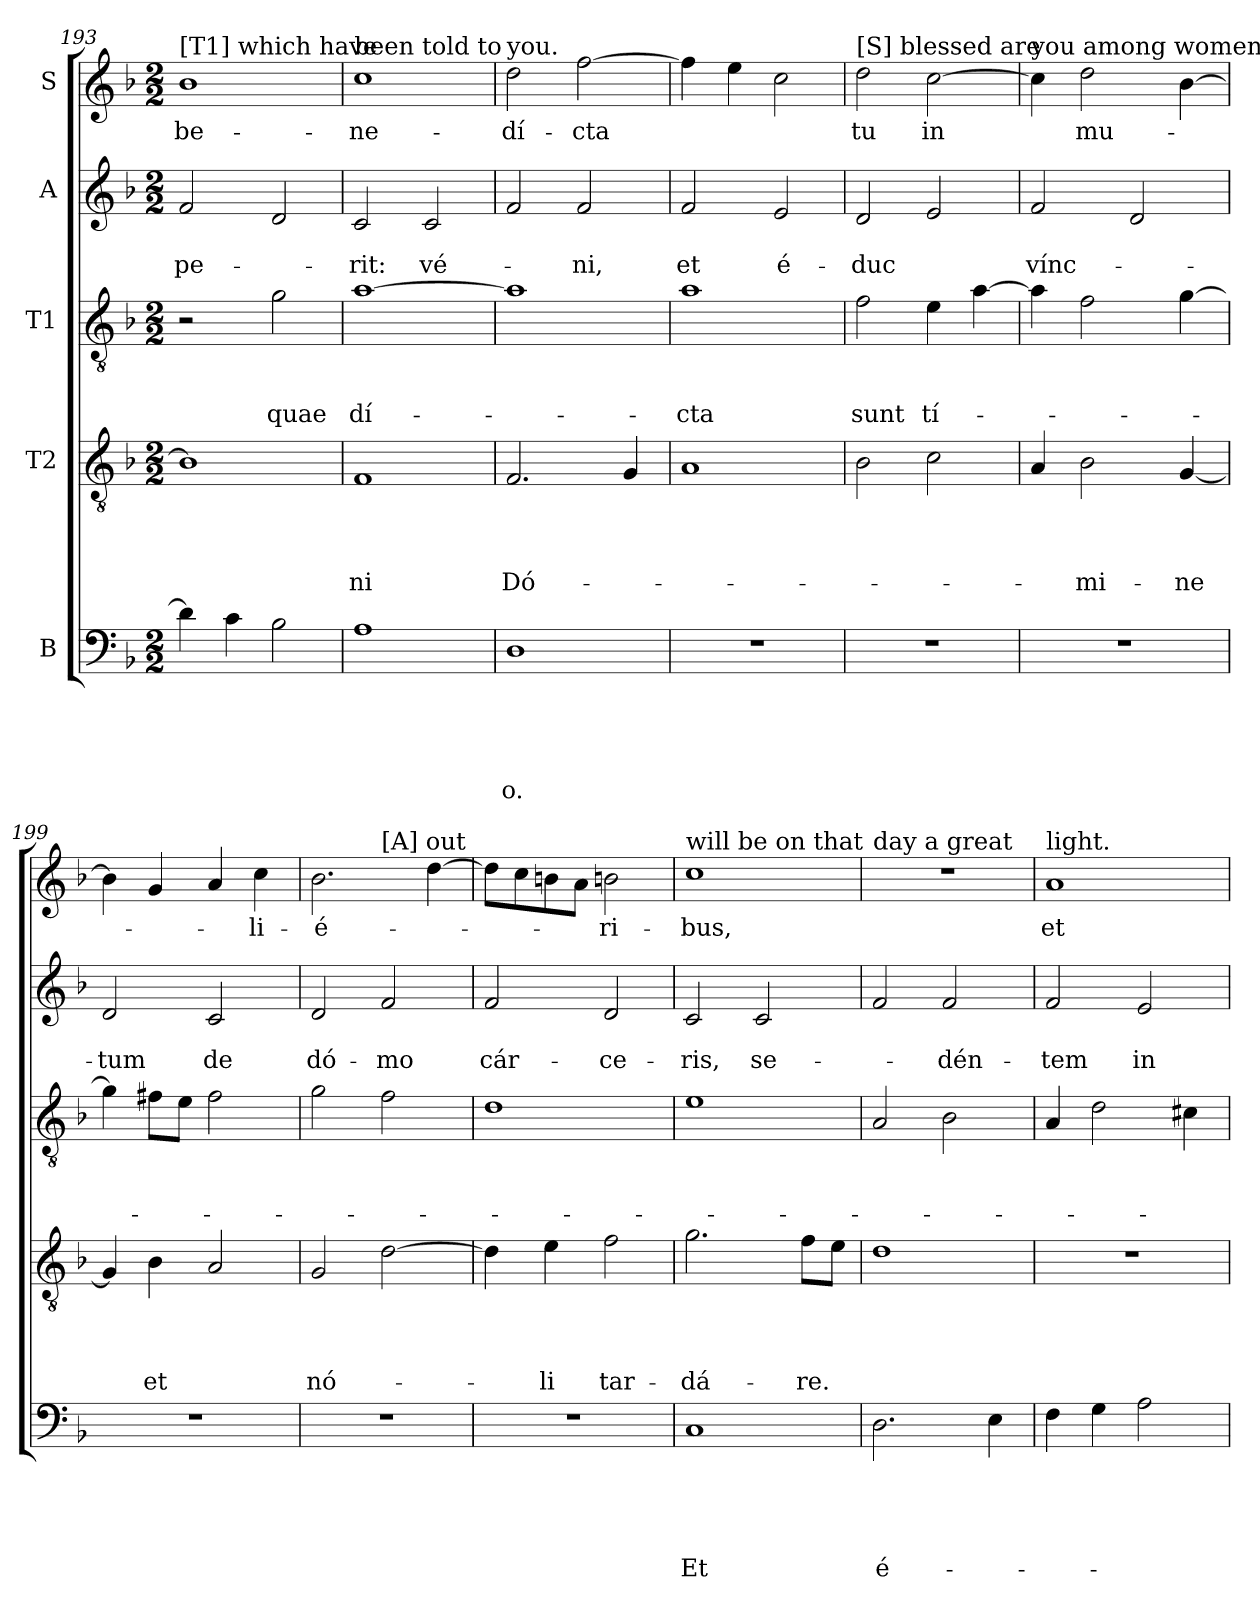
**kern	**text	**text	**text	**text	**text	**kern	**text	**text	**text	**text	**kern	**text	**text	**text	**kern	**text	**text	**kern	**text
*part5	*part5	*part5	*part5	*part5	*part5	*part4	*part4	*part4	*part4	*part4	*part3	*part3	*part3	*part3	*part2	*part2	*part2	*part1	*part1
*staff5	*staff5	*staff5	*staff5	*staff5	*staff5	*staff4	*staff4	*staff4	*staff4	*staff4	*staff3	*staff3	*staff3	*staff3	*staff2	*staff2	*staff2	*staff1	*staff1
*I"B	*	*	*	*	*	*I"T2	*	*	*	*	*I"T1	*	*	*	*I"A	*	*	*I"S	*
!!LO:LB:g=z
*clefF4	*	*	*	*	*	*clefGv2	*	*	*	*	*clefGv2	*	*	*	*clefG2	*	*	*clefG2	*
*k[b-]	*	*	*	*	*	*k[b-]	*	*	*	*	*k[b-]	*	*	*	*k[b-]	*	*	*k[b-]	*
*F:	*	*	*	*	*	*F:	*	*	*	*	*F:	*	*	*	*F:	*	*	*F:	*
*M2/2	*	*	*	*	*	*M2/2	*	*	*	*	*M2/2	*	*	*	*M2/2	*	*	*M2/2	*
=193	=193	=193	=193	=193	=193	=193	=193	=193	=193	=193	=193	=193	=193	=193	=193	=193	=193	=193	=193
!	!	!	!	!	!	!	!	!	!	!	!	!	!	!	!	!	!	!LO:TX:a:t=[T1] which have	!
!	!	!	!	!	!	!	!	!	!	!	!	!	!	!	!	!	!LO:LY:b	!	!LO:LY:b
4d\]	.	.	.	.	.	1B-]	.	.	.	.	2r	.	.	.	2f/	.	-pe-	1b-	be-
4c\	.	.	.	.	.	.	.	.	.	.	.	.	.	.	.	.	.	.	.
!	!	!	!	!	!	!	!	!	!	!	!	!	!	!LO:LY:b	!	!	!	!	!
2B-\	.	.	.	.	.	.	.	.	.	.	2g\	.	.	quae	2d/	.	.	.	.
=194	=194	=194	=194	=194	=194	=194	=194	=194	=194	=194	=194	=194	=194	=194	=194	=194	=194	=194	=194
!	!	!	!	!	!	!	!	!	!	!	!	!	!	!	!	!	!	!LO:TX:a:t=been told to	!
!	!	!	!	!	!	!	!	!	!	!LO:LY:b	!	!	!	!LO:LY:b	!	!	!LO:LY:b	!	!LO:LY:b
1A	.	.	.	.	.	1F	.	.	.	-ni	[1a	.	.	dí-	2c/	.	-rit:	1cc	-ne-
!	!	!	!	!	!	!	!	!	!	!	!	!	!	!	!	!	!LO:LY:b	!	!
.	.	.	.	.	.	.	.	.	.	.	.	.	.	.	2c/	.	vé-	.	.
=195	=195	=195	=195	=195	=195	=195	=195	=195	=195	=195	=195	=195	=195	=195	=195	=195	=195	=195	=195
!	!	!	!	!	!	!	!	!	!	!	!	!	!	!	!	!	!	!LO:TX:a:t=you.	!
!	!	!	!	!	!LO:LY:b	!	!	!	!	!LO:LY:b	!	!	!	!	!	!	!	!	!LO:LY:b
1D	.	.	.	.	-o.	2.F/	.	.	.	Dó-	1a]	.	.	.	2f/	.	.	2dd\	-dí-
!	!	!	!	!	!	!	!	!	!	!	!	!	!	!	!	!	!LO:LY:b	!	!LO:LY:b
.	.	.	.	.	.	.	.	.	.	.	.	.	.	.	2f/	.	-ni,	[2ff\	-cta
.	.	.	.	.	.	4G/	.	.	.	.	.	.	.	.	.	.	.	.	.
=196	=196	=196	=196	=196	=196	=196	=196	=196	=196	=196	=196	=196	=196	=196	=196	=196	=196	=196	=196
!	!	!	!	!	!	!	!	!	!	!	!	!	!	!LO:LY:b	!	!	!LO:LY:b	!	!
1r	.	.	.	.	.	1A	.	.	.	.	1a	.	.	-cta	2f/	.	et	4ff\]	.
.	.	.	.	.	.	.	.	.	.	.	.	.	.	.	.	.	.	4ee\	.
!	!	!	!	!	!	!	!	!	!	!	!	!	!	!	!	!	!LO:LY:b	!	!
.	.	.	.	.	.	.	.	.	.	.	.	.	.	.	2e/	.	é-	2cc\	.
=197	=197	=197	=197	=197	=197	=197	=197	=197	=197	=197	=197	=197	=197	=197	=197	=197	=197	=197	=197
!	!	!	!	!	!	!	!	!	!	!	!	!	!	!	!	!	!	!LO:TX:a:t=[S] blessed are	!
!	!	!	!	!	!	!	!	!	!	!	!	!	!	!LO:LY:b	!	!	!LO:LY:b	!	!LO:LY:b
1r	.	.	.	.	.	2B-\	.	.	.	.	2f\	.	.	sunt	2d/	.	-duc	2dd\	tu
!	!	!	!	!	!	!	!	!	!	!	!	!	!	!LO:LY:b	!	!	!	!	!LO:LY:b
.	.	.	.	.	.	2c\	.	.	.	.	4e\	.	.	tí-	2e/	.	.	[2cc\	in
.	.	.	.	.	.	.	.	.	.	.	[4a\	.	.	.	.	.	.	.	.
=198	=198	=198	=198	=198	=198	=198	=198	=198	=198	=198	=198	=198	=198	=198	=198	=198	=198	=198	=198
!	!	!	!	!	!	!	!	!	!	!	!	!	!	!	!	!	!	!LO:TX:a:t=you among women,	!
!	!	!	!	!	!	!	!	!	!	!	!	!	!	!	!	!	!LO:LY:b	!	!
1r	.	.	.	.	.	4A/	.	.	.	.	4a\]	.	.	.	2f/	.	vínc-	4cc\]	.
!	!	!	!	!	!	!	!	!	!	!LO:LY:b	!	!	!	!	!	!	!	!	!LO:LY:b
.	.	.	.	.	.	2B-\	.	.	.	-mi-	2f\	.	.	.	.	.	.	2dd\	mu-
.	.	.	.	.	.	.	.	.	.	.	.	.	.	.	2d/	.	.	.	.
!	!	!	!	!	!	!	!	!	!	!LO:LY:b	!	!	!	!	!	!	!	!	!
.	.	.	.	.	.	[4G/	.	.	.	-ne	[4g\	.	.	.	.	.	.	[4b-\	.
!!LO:PB:g=z
=199	=199	=199	=199	=199	=199	=199	=199	=199	=199	=199	=199	=199	=199	=199	=199	=199	=199	=199	=199
!	!	!	!	!	!	!	!	!	!	!	!	!	!	!	!	!	!LO:LY:b	!	!
1r	.	.	.	.	.	4G/]	.	.	.	.	4g\]	.	.	.	2d/	.	-tum	4b-\]	.
!	!	!	!	!	!	!	!	!	!	!LO:LY:b	!	!	!	!	!	!	!	!	!
.	.	.	.	.	.	4B-\	.	.	.	et	8f#i\L	.	.	.	.	.	.	4g/	.
.	.	.	.	.	.	.	.	.	.	.	8e\J	.	.	.	.	.	.	.	.
!	!	!	!	!	!	!	!	!	!	!	!	!	!	!	!	!	!LO:LY:b	!	!
.	.	.	.	.	.	2A/	.	.	.	.	2f#i\	.	.	.	2c/	.	de	4a/	.
!	!	!	!	!	!	!	!	!	!	!	!	!	!	!	!	!	!	!	!LO:LY:b
.	.	.	.	.	.	.	.	.	.	.	.	.	.	.	.	.	.	4cc\	-li-
=200	=200	=200	=200	=200	=200	=200	=200	=200	=200	=200	=200	=200	=200	=200	=200	=200	=200	=200	=200
!	!	!	!	!	!	!	!	!	!	!LO:LY:b	!	!	!	!	!	!	!LO:LY:b	!	!LO:LY:b
*	*	*	*	*	*	*	*	*	*	*	*	*	*	*	*	*	*	*^	*
1r	.	.	.	.	.	2G/	.	.	.	nó-	2g\	.	.	.	2d/	.	dó-	2.b-\	2ryy	-é-
!	!	!	!	!	!	!	!	!	!	!	!	!	!	!	!	!	!	!	!LO:TX:a:t=[A] out	!
!	!	!	!	!	!	!	!	!	!	!	!	!	!	!	!	!	!LO:LY:b	!	!	!
.	.	.	.	.	.	[2d\	.	.	.	.	2f\	.	.	.	2f/	.	-mo	.	2ryy	.
.	.	.	.	.	.	.	.	.	.	.	.	.	.	.	.	.	.	[4dd\	.	.
=201	=201	=201	=201	=201	=201	=201	=201	=201	=201	=201	=201	=201	=201	=201	=201	=201	=201	=201	=201	=201
!	!	!	!	!	!	!	!	!	!	!	!	!	!	!	!	!	!	!LO:TX:a:t=[B] And there	!	!
!	!	!	!	!	!	!	!	!	!	!	!	!	!	!	!	!	!LO:LY:b	!	!	!
*	*	*	*	*	*	*	*	*	*	*	*	*	*	*	*	*	*	*v	*v	*
1r	.	.	.	.	.	4d\]	.	.	.	.	1d	.	.	.	2f/	.	cár-	8dd\L]	.
.	.	.	.	.	.	.	.	.	.	.	.	.	.	.	.	.	.	8cc\	.
!	!	!	!	!	!	!	!	!	!	!LO:LY:b	!	!	!	!	!	!	!	!	!
.	.	.	.	.	.	4e\	.	.	.	-li	.	.	.	.	.	.	.	8bni\	.
.	.	.	.	.	.	.	.	.	.	.	.	.	.	.	.	.	.	8a\J	.
!	!	!	!	!	!	!	!	!	!	!LO:LY:b	!	!	!	!	!	!	!LO:LY:b	!	!LO:LY:b
.	.	.	.	.	.	2f\	.	.	.	tar-	.	.	.	.	2d/	.	-ce-	2bni\	-ri-
=202	=202	=202	=202	=202	=202	=202	=202	=202	=202	=202	=202	=202	=202	=202	=202	=202	=202	=202	=202
!	!	!	!	!	!	!	!	!	!	!	!	!	!	!	!	!	!	!LO:TX:a:t=will be on that	!
!	!	!	!	!	!LO:LY:b	!	!	!	!	!LO:LY:b	!	!	!	!	!	!	!LO:LY:b	!	!LO:LY:b
1C	.	.	.	.	Et	2.g\	.	.	.	-dá-	1e	.	.	.	2c/	.	-ris,	1cc	-bus,
!	!	!	!	!	!	!	!	!	!	!	!	!	!	!	!	!	!LO:LY:b	!	!
.	.	.	.	.	.	.	.	.	.	.	.	.	.	.	2c/	.	se-	.	.
!	!	!	!	!	!	!	!	!	!	!LO:LY:b	!	!	!	!	!	!	!	!	!
.	.	.	.	.	.	8f\L	.	.	.	-re.	.	.	.	.	.	.	.	.	.
.	.	.	.	.	.	8e\J	.	.	.	.	.	.	.	.	.	.	.	.	.
=203	=203	=203	=203	=203	=203	=203	=203	=203	=203	=203	=203	=203	=203	=203	=203	=203	=203	=203	=203
!	!	!	!	!	!	!	!	!	!	!	!	!	!	!	!	!	!	!LO:TX:a:t=day a great	!
!	!	!	!	!	!LO:LY:b	!	!	!	!	!	!	!	!	!	!	!	!	!	!
2.D\	.	.	.	.	é-	1d	.	.	.	.	2A/	.	.	.	2f/	.	.	1r	.
!	!	!	!	!	!	!	!	!	!	!	!	!	!	!	!	!	!LO:LY:b	!	!
.	.	.	.	.	.	.	.	.	.	.	2B-\	.	.	.	2f/	.	-dén-	.	.
4E\	.	.	.	.	.	.	.	.	.	.	.	.	.	.	.	.	.	.	.
=204	=204	=204	=204	=204	=204	=204	=204	=204	=204	=204	=204	=204	=204	=204	=204	=204	=204	=204	=204
!	!	!	!	!	!	!	!	!	!	!	!	!	!	!	!	!	!	!LO:TX:a:t=light.	!
!	!	!	!	!	!	!	!	!	!	!	!	!	!	!	!	!	!LO:LY:b	!	!LO:LY:b
4F\	.	.	.	.	.	1r	.	.	.	.	4A/	.	.	.	2f/	.	-tem	1a	et
4G\	.	.	.	.	.	.	.	.	.	.	2d\	.	.	.	.	.	.	.	.
!	!	!	!	!	!	!	!	!	!	!	!	!	!	!	!	!	!LO:LY:b	!	!
2A\	.	.	.	.	.	.	.	.	.	.	.	.	.	.	2e/	.	in	.	.
.	.	.	.	.	.	.	.	.	.	.	4c#i\	.	.	.	.	.	.	.	.
=	=	=	=	=	=	=	=	=	=	=	=	=	=	=	=	=	=	=	=
*-	*-	*-	*-	*-	*-	*-	*-	*-	*-	*-	*-	*-	*-	*-	*-	*-	*-	*-	*-
